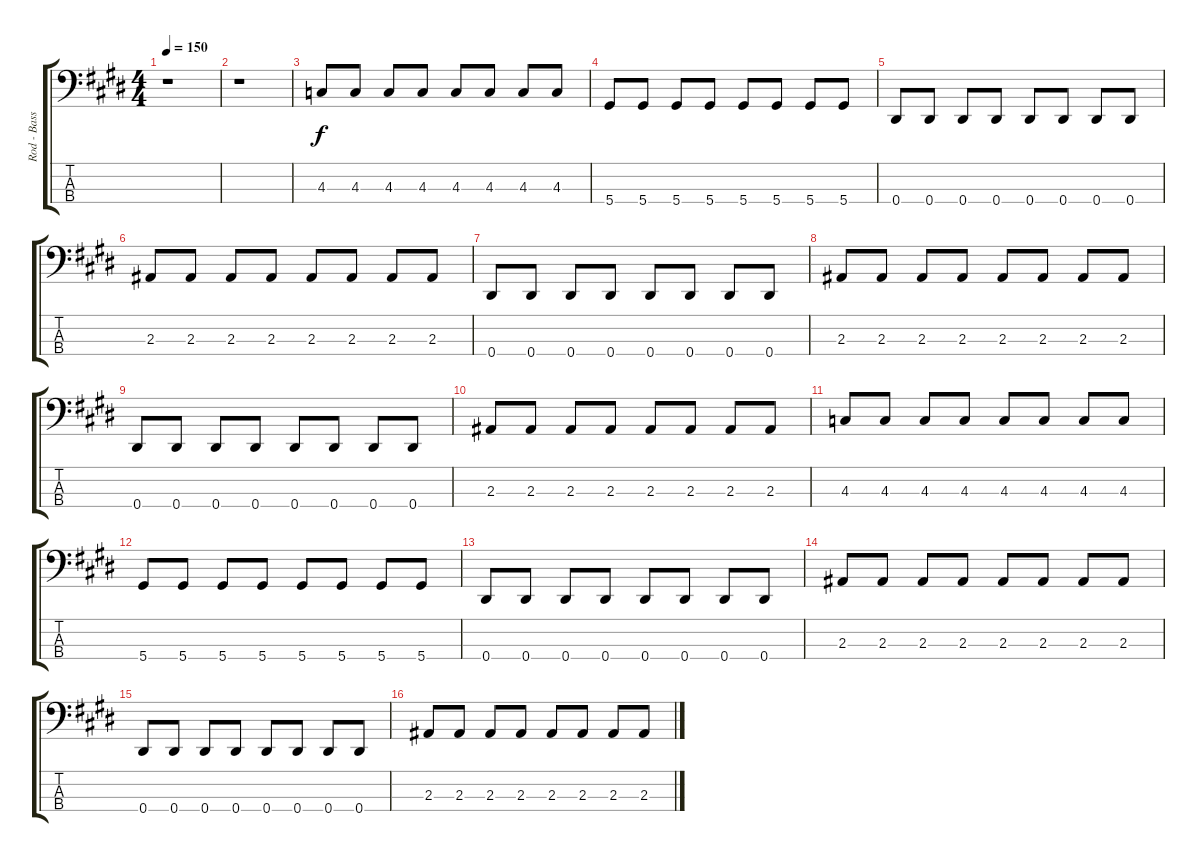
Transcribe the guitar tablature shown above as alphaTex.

\track ("Rod - Bass" "Rod - Bass") {instrument electricbasspick}
\staff {score tabs}
\tuning (Gb2 Db2 Ab1 Eb1) {hide}
\ts (4 4)
\tempo 150
\clef f4
\ks e
r.1{dy f instrument electricbasspick} |
r.1 |
4.3.8 4.3.8 4.3.8 4.3.8 4.3.8 4.3.8 4.3.8 4.3.8 |
5.4.8 5.4.8 5.4.8 5.4.8 5.4.8 5.4.8 5.4.8 5.4.8 |
0.4.8 0.4.8 0.4.8 0.4.8 0.4.8 0.4.8 0.4.8 0.4.8 |
2.3.8 2.3.8 2.3.8 2.3.8 2.3.8 2.3.8 2.3.8 2.3.8 |
0.4.8 0.4.8 0.4.8 0.4.8 0.4.8 0.4.8 0.4.8 0.4.8 |
2.3.8 2.3.8 2.3.8 2.3.8 2.3.8 2.3.8 2.3.8 2.3.8 |
0.4.8 0.4.8 0.4.8 0.4.8 0.4.8 0.4.8 0.4.8 0.4.8 |
2.3.8 2.3.8 2.3.8 2.3.8 2.3.8 2.3.8 2.3.8 2.3.8 |
4.3.8 4.3.8 4.3.8 4.3.8 4.3.8 4.3.8 4.3.8 4.3.8 |
5.4.8 5.4.8 5.4.8 5.4.8 5.4.8 5.4.8 5.4.8 5.4.8 |
0.4.8 0.4.8 0.4.8 0.4.8 0.4.8 0.4.8 0.4.8 0.4.8 |
2.3.8 2.3.8 2.3.8 2.3.8 2.3.8 2.3.8 2.3.8 2.3.8 |
0.4.8 0.4.8 0.4.8 0.4.8 0.4.8 0.4.8 0.4.8 0.4.8 |
2.3.8 2.3.8 2.3.8 2.3.8 2.3.8 2.3.8 2.3.8 2.3.8
